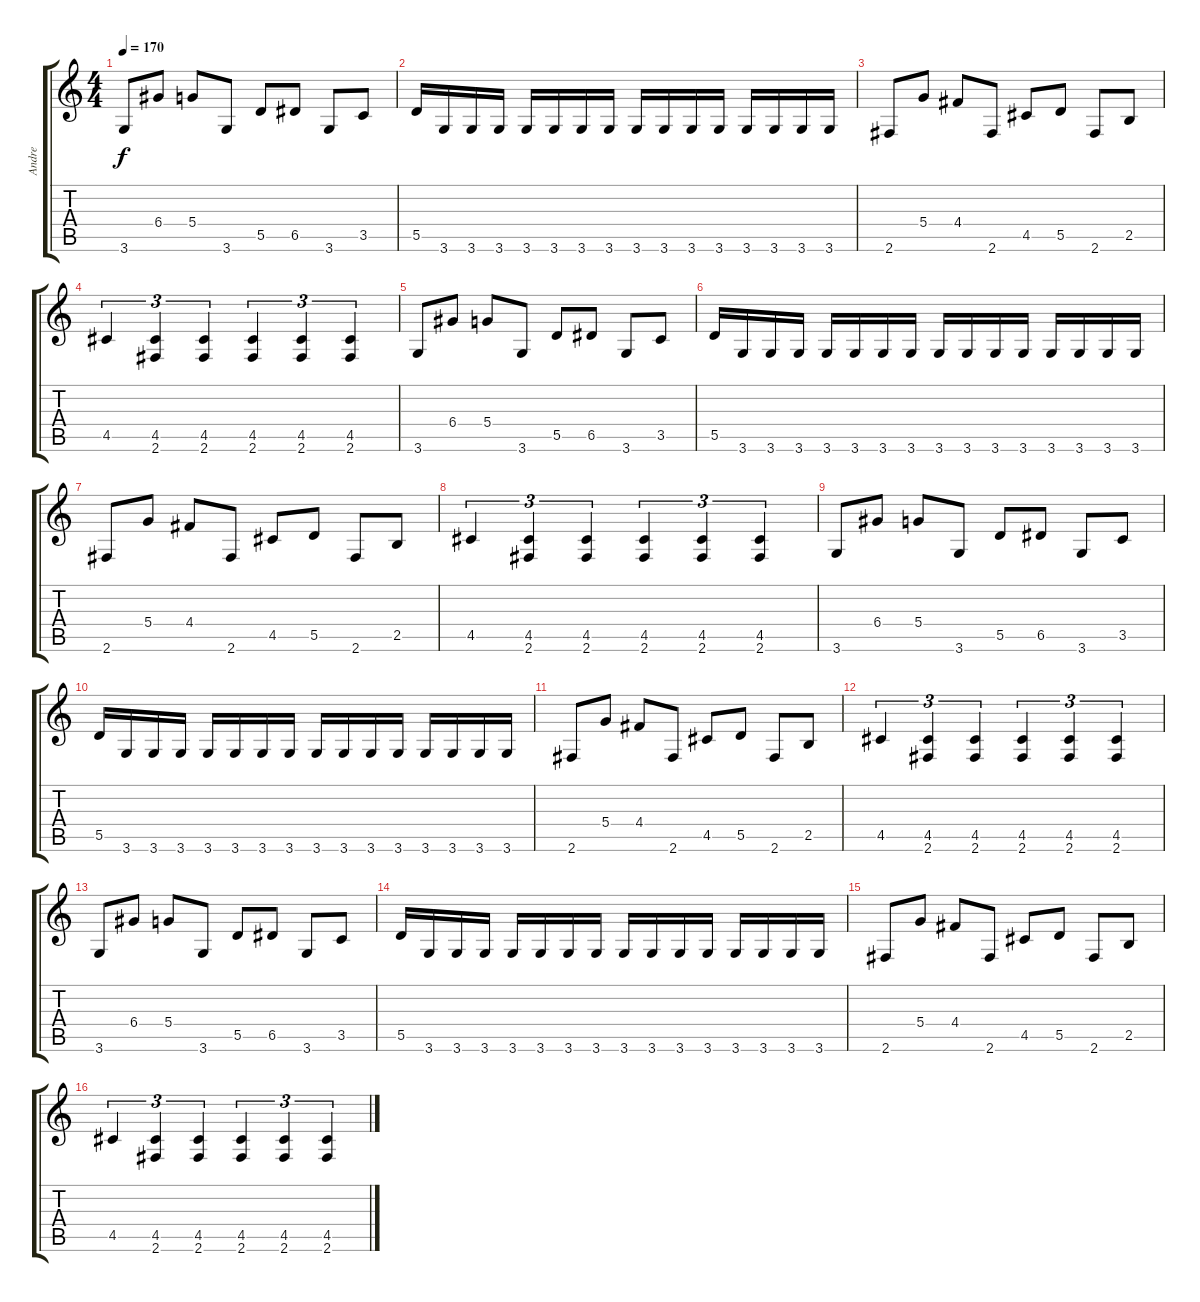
\track ("Andre" "Andre") {instrument distortionguitar}
\staff {score tabs}
\tuning (E4 B3 G3 D3 A2 E2) {hide}
\ts (4 4)
\tempo 170
\clef g2
\ks c
3.6.8{dy f} 6.4.8 5.4.8 3.6.8 5.5.8 6.5.8 3.6.8 3.5.8 |
5.5.16 3.6.16 3.6.16 3.6.16 3.6.16 3.6.16 3.6.16 3.6.16 3.6.16 3.6.16 3.6.16 3.6.16 3.6.16 3.6.16 3.6.16 3.6.16 |
2.6.8 5.4.8 4.4.8 2.6.8 4.5.8 5.5.8 2.6.8 2.5.8 |
4.5.4{tu (3 2)} (4.5 2.6).4{tu (3 2)} (4.5 2.6).4{tu (3 2)} (4.5 2.6).4{tu (3 2)} (4.5 2.6).4{tu (3 2)} (4.5 2.6).4{tu (3 2)} |
3.6.8 6.4.8 5.4.8 3.6.8 5.5.8 6.5.8 3.6.8 3.5.8 |
5.5.16 3.6.16 3.6.16 3.6.16 3.6.16 3.6.16 3.6.16 3.6.16 3.6.16 3.6.16 3.6.16 3.6.16 3.6.16 3.6.16 3.6.16 3.6.16 |
2.6.8 5.4.8 4.4.8 2.6.8 4.5.8 5.5.8 2.6.8 2.5.8 |
4.5.4{tu (3 2)} (4.5 2.6).4{tu (3 2)} (4.5 2.6).4{tu (3 2)} (4.5 2.6).4{tu (3 2)} (4.5 2.6).4{tu (3 2)} (4.5 2.6).4{tu (3 2)} |
3.6.8 6.4.8 5.4.8 3.6.8 5.5.8 6.5.8 3.6.8 3.5.8 |
5.5.16 3.6.16 3.6.16 3.6.16 3.6.16 3.6.16 3.6.16 3.6.16 3.6.16 3.6.16 3.6.16 3.6.16 3.6.16 3.6.16 3.6.16 3.6.16 |
2.6.8 5.4.8 4.4.8 2.6.8 4.5.8 5.5.8 2.6.8 2.5.8 |
4.5.4{tu (3 2)} (4.5 2.6).4{tu (3 2)} (4.5 2.6).4{tu (3 2)} (4.5 2.6).4{tu (3 2)} (4.5 2.6).4{tu (3 2)} (4.5 2.6).4{tu (3 2)} |
3.6.8 6.4.8 5.4.8 3.6.8 5.5.8 6.5.8 3.6.8 3.5.8 |
5.5.16 3.6.16 3.6.16 3.6.16 3.6.16 3.6.16 3.6.16 3.6.16 3.6.16 3.6.16 3.6.16 3.6.16 3.6.16 3.6.16 3.6.16 3.6.16 |
2.6.8 5.4.8 4.4.8 2.6.8 4.5.8 5.5.8 2.6.8 2.5.8 |
4.5.4{tu (3 2)} (4.5 2.6).4{tu (3 2)} (4.5 2.6).4{tu (3 2)} (4.5 2.6).4{tu (3 2)} (4.5 2.6).4{tu (3 2)} (4.5 2.6).4{tu (3 2)}
